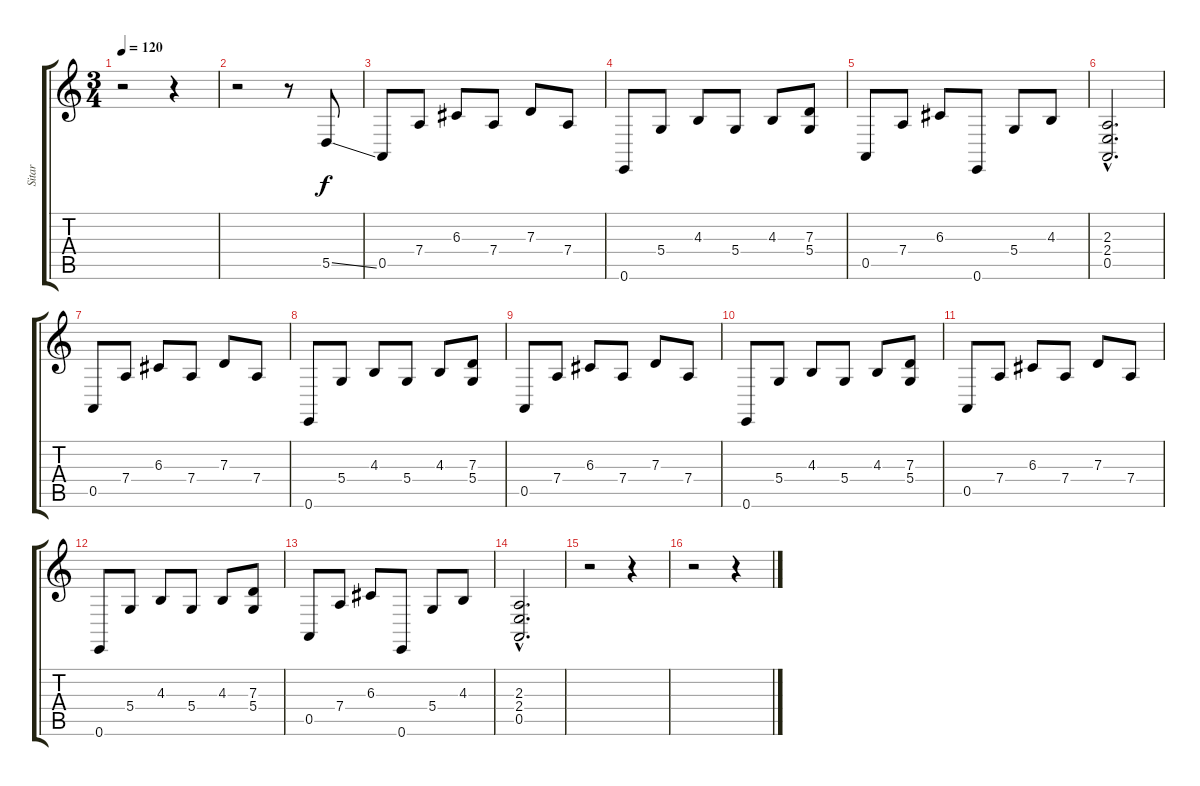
\track ("Sitar" "Sitar") {instrument sitar}
\staff {score tabs}
\tuning (E4 B3 G3 D3 A2 E2) {hide}
\ts (3 4)
\tempo 120
\clef g2
\ks c
r.2{dy f} r.4 |
r.2 r.8 5.5{ss}.8 |
0.5.8 7.4.8 6.3.8 7.4.8 7.3.8 7.4.8 |
0.6.8 5.4.8 4.3.8 5.4.8 4.3.8 (7.3 5.4).8 |
0.5.8 7.4.8 6.3.8 0.6.8 5.4.8 4.3.8 |
(2.3{hac} 2.4{hac} 0.5{hac}).2{d} |
0.5.8 7.4.8 6.3.8 7.4.8 7.3.8 7.4.8 |
0.6.8 5.4.8 4.3.8 5.4.8 4.3.8 (7.3 5.4).8 |
0.5.8 7.4.8 6.3.8 7.4.8 7.3.8 7.4.8 |
0.6.8 5.4.8 4.3.8 5.4.8 4.3.8 (7.3 5.4).8 |
0.5.8 7.4.8 6.3.8 7.4.8 7.3.8 7.4.8 |
0.6.8 5.4.8 4.3.8 5.4.8 4.3.8 (7.3 5.4).8 |
0.5.8 7.4.8 6.3.8 0.6.8 5.4.8 4.3.8 |
(2.3{hac} 2.4{hac} 0.5{hac}).2{d} |
r.2 r.4 |
r.2 r.4
